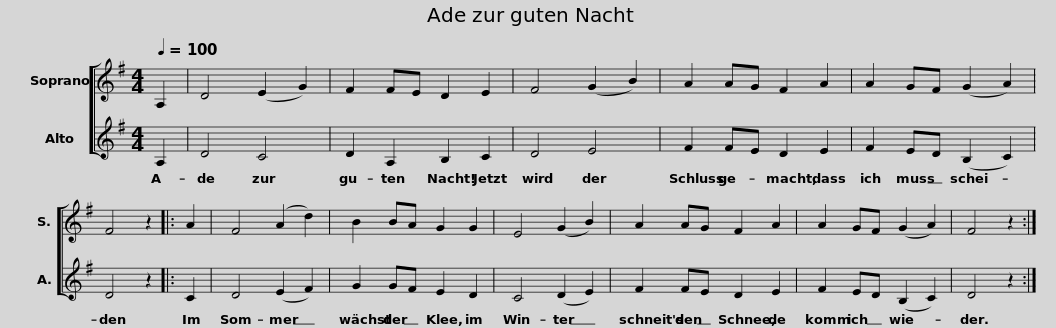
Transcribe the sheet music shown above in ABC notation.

X:1
%%score [ 1 2 ]
L:1/8
Q:1/4=100
M:4/4
I:linebreak $
K:G
V:1 treble
V:2 treble
V:1
 A,2 | D4 (E2 G2) | F2 FE D2 E2 | F4 (G2 B2) |$ A2 AG F2 A2 | %5
 A2 GF (G2 A2) | F4 z2 |: A2 | F4 (A2 d2) |$ B2 BA G2 G2 | %10
 E4 (G2 B2) | A2 AG F2 A2 | A2 GF (G2 A2) | F4 z2 :| %14
V:2
 A,2 | D4 C4 | D2 A,2 B,2 C2 | D4 E4 |$ F2 FE D2 E2 | %5
 F2 ED (B,2 C2) | D4 z2 |: C2 | D4 (E2 F2) |$ G2 GF E2 D2 | %10
 C4 (D2 E2) | F2 FE D2 E2 | F2 ED (B,2 C2) | D4 z2 :| %14
